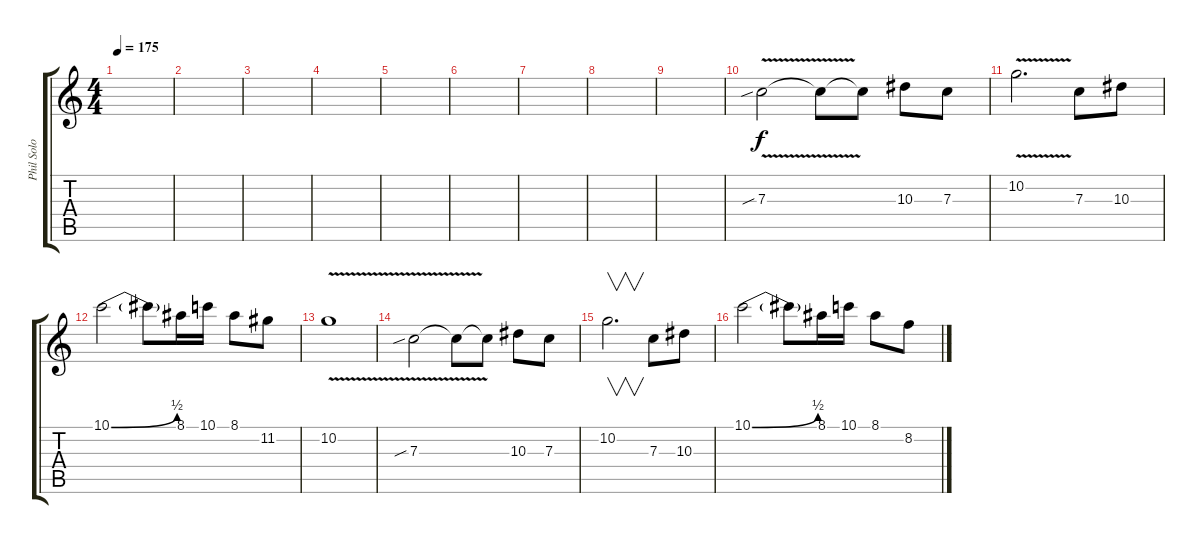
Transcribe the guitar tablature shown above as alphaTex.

\track ("Phil Solo" "Phil Solo") {instrument distortionguitar}
\staff {score tabs}
\tuning (D4 A3 F3 C3 G2 C2) {hide}
\ts (4 4)
\tempo 175
\clef g2
\ks c
|
|
|
|
|
|
|
|
|
7.3{v sib}.2 7.3{t}.8 7.3{t}.8 10.3.8 7.3.8 |
10.2{v}.2{d} 7.3.8 10.3.8 |
10.1{be (bend 0 0 60 2)}.2 10.1{t}.8 8.1.16 10.1.16 8.1.8 11.2.8 |
10.2{v}.1 |
7.3{v sib}.2 7.3{t}.8 7.3{t}.8 10.3.8 7.3.8 |
10.2.2{v d} 7.3.8 10.3.8 |
10.1{be (bend 0 0 60 2)}.2 10.1{t}.8 8.1.16 10.1.16 8.1.8 8.2.8
